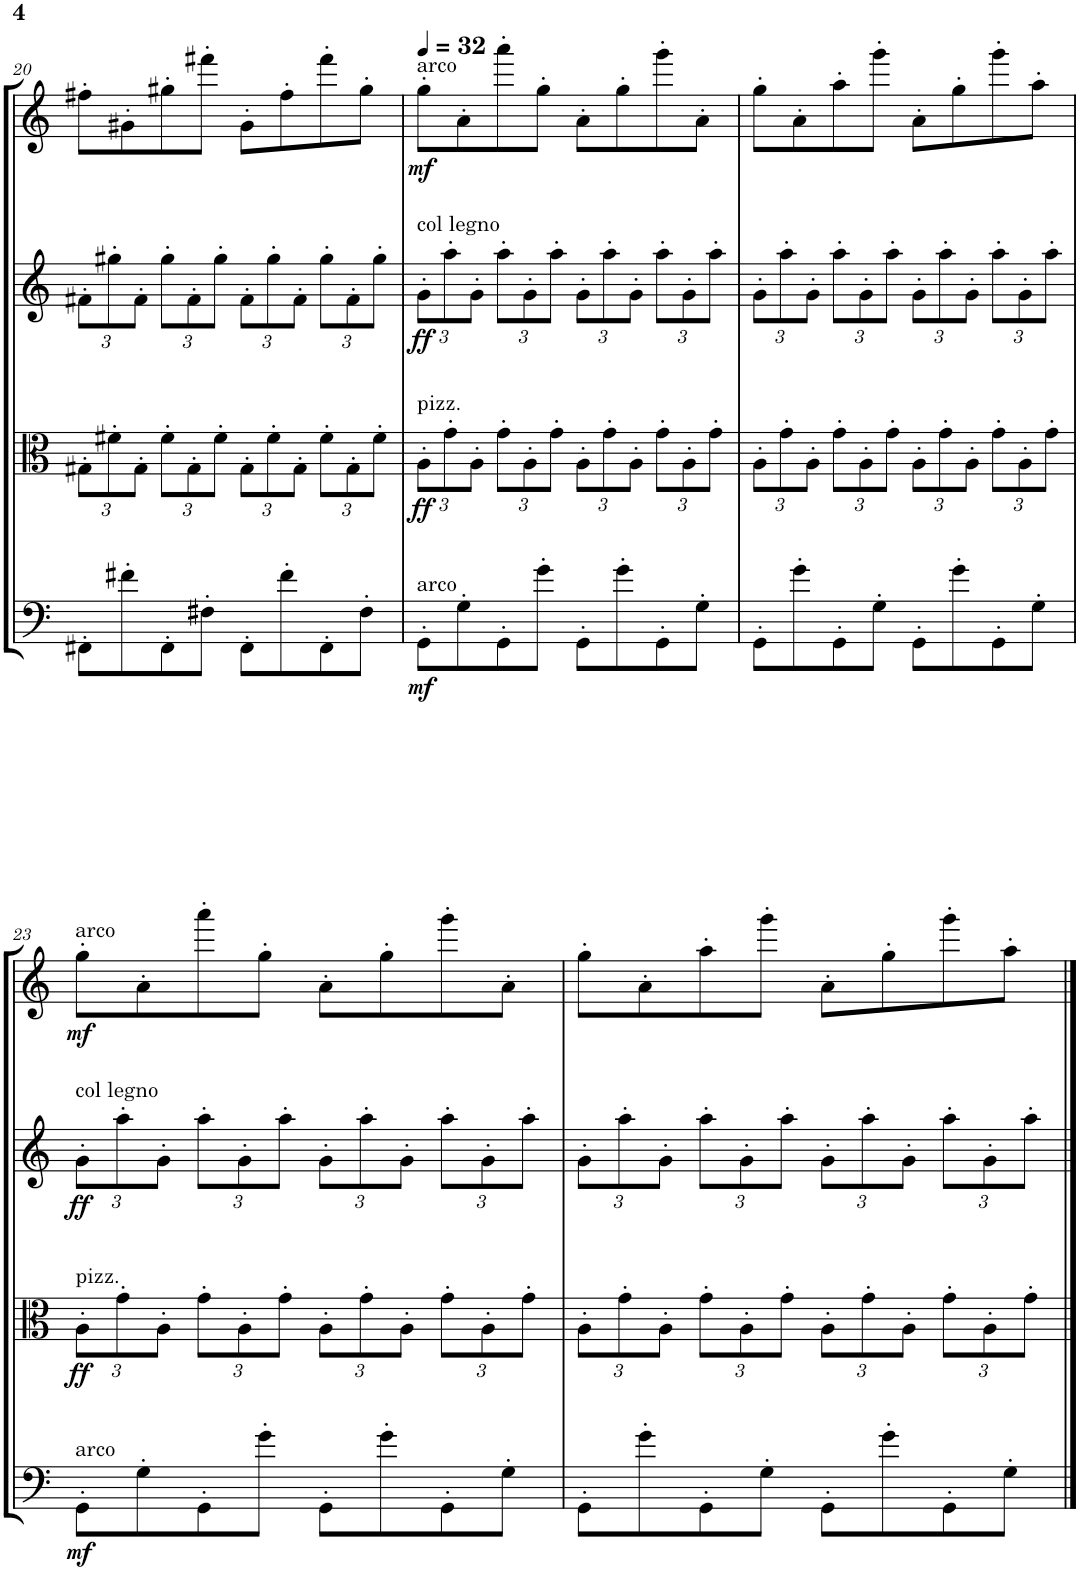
**kern	**dynam	**kern	**dynam	**kern	**dynam	**kern	**dynam
*part4	*part4	*part3	*part3	*part2	*part2	*part1	*part1
*staff4	*staff4	*staff3	*staff3	*staff2	*staff2	*staff1	*staff1
*I"Violoncello	*	*I"Viola	*	*I"Violin II	*	*I"Violin I	*
*I'Vc	*	*I'Vla	*	*I'Vln	*	*I'Vln	*
!!LO:PB:g=z
*clefF4	*	*clefC3	*	*clefG2	*	*clefG2	*
*k[]	*	*k[]	*	*k[]	*	*k[]	*
*M4/4	*	*M4/4	*	*M4/4	*	*M4/4	*
*	*	*Xbrackettup	*	*Xbrackettup	*	*	*
=20	=20	=20	=20	=20	=20	=20	=20
8FF#X'\L	.	12G#X'\L	.	12f#X'\L	.	8ff#X'\L	.
.	.	12f#X'\	.	12gg#X'\	.	.	.
8f#X'\	.	.	.	.	.	8g#X'\	.
.	.	12G#'\J	.	12f#'\J	.	.	.
8FF#'\	.	12f#'\L	.	12gg#'\L	.	8gg#X'\	.
.	.	12G#'\	.	12f#'\	.	.	.
8F#X'\J	.	.	.	.	.	8fff#X'\J	.
.	.	12f#'\J	.	12gg#'\J	.	.	.
8FF#'\L	.	12G#'\L	.	12f#'\L	.	8g#'\L	.
.	.	12f#'\	.	12gg#'\	.	.	.
8f#'\	.	.	.	.	.	8ff#'\	.
.	.	12G#'\J	.	12f#'\J	.	.	.
8FF#'\	.	12f#'\L	.	12gg#'\L	.	8fff#'\	.
.	.	12G#'\	.	12f#'\	.	.	.
8F#'\J	.	.	.	.	.	8gg#'\J	.
.	.	12f#'\J	.	12gg#'\J	.	.	.
=21	=21	=21	=21	=21	=21	=21	=21
*	*	*	*	*	*	*MM32	*
!	!	!	!	!	!	!LO:TX:a:t=arco	!
!	!	!	!	!LO:TX:a:t=col legno	!	!	!
!	!	!LO:TX:a:t=pizz.	!	!	!	!	!
!LO:TX:a:t=arco	!	!	!	!	!	!	!
!	!LO:DY:b	!	!LO:DY:b	!	!LO:DY:b	!	!LO:DY:b
8GG'\L	mf	12A'\L	ff	12g'\L	ff	8gg'\L	mf
.	.	12g'\	.	12aa'\	.	.	.
8G'\	.	.	.	.	.	8a'\	.
.	.	12A'\J	.	12g'\J	.	.	.
8GG'\	.	12g'\L	.	12aa'\L	.	8aaa'\	.
.	.	12A'\	.	12g'\	.	.	.
8g'\J	.	.	.	.	.	8gg'\J	.
.	.	12g'\J	.	12aa'\J	.	.	.
8GG'\L	.	12A'\L	.	12g'\L	.	8a'\L	.
.	.	12g'\	.	12aa'\	.	.	.
8g'\	.	.	.	.	.	8gg'\	.
.	.	12A'\J	.	12g'\J	.	.	.
8GG'\	.	12g'\L	.	12aa'\L	.	8ggg'\	.
.	.	12A'\	.	12g'\	.	.	.
8G'\J	.	.	.	.	.	8a'\J	.
.	.	12g'\J	.	12aa'\J	.	.	.
=22	=22	=22	=22	=22	=22	=22	=22
8GG'\L	.	12A'\L	.	12g'\L	.	8gg'\L	.
.	.	12g'\	.	12aa'\	.	.	.
8g'\	.	.	.	.	.	8a'\	.
.	.	12A'\J	.	12g'\J	.	.	.
8GG'\	.	12g'\L	.	12aa'\L	.	8aa'\	.
.	.	12A'\	.	12g'\	.	.	.
8G'\J	.	.	.	.	.	8ggg'\J	.
.	.	12g'\J	.	12aa'\J	.	.	.
8GG'\L	.	12A'\L	.	12g'\L	.	8a'\L	.
.	.	12g'\	.	12aa'\	.	.	.
8g'\	.	.	.	.	.	8gg'\	.
.	.	12A'\J	.	12g'\J	.	.	.
8GG'\	.	12g'\L	.	12aa'\L	.	8ggg'\	.
.	.	12A'\	.	12g'\	.	.	.
8G'\J	.	.	.	.	.	8aa'\J	.
.	.	12g'\J	.	12aa'\J	.	.	.
!!LO:LB:g=z
=23	=23	=23	=23	=23	=23	=23	=23
!	!	!	!	!	!	!LO:TX:a:t=arco	!
!	!	!	!	!LO:TX:a:t=col legno	!	!	!
!	!	!LO:TX:a:t=pizz.	!	!	!	!	!
!LO:TX:a:t=arco	!	!	!	!	!	!	!
!	!LO:DY:b	!	!LO:DY:b	!	!LO:DY:b	!	!LO:DY:b
8GG'\L	mf	12A'\L	ff	12g'\L	ff	8gg'\L	mf
.	.	12g'\	.	12aa'\	.	.	.
8G'\	.	.	.	.	.	8a'\	.
.	.	12A'\J	.	12g'\J	.	.	.
8GG'\	.	12g'\L	.	12aa'\L	.	8aaa'\	.
.	.	12A'\	.	12g'\	.	.	.
8g'\J	.	.	.	.	.	8gg'\J	.
.	.	12g'\J	.	12aa'\J	.	.	.
8GG'\L	.	12A'\L	.	12g'\L	.	8a'\L	.
.	.	12g'\	.	12aa'\	.	.	.
8g'\	.	.	.	.	.	8gg'\	.
.	.	12A'\J	.	12g'\J	.	.	.
8GG'\	.	12g'\L	.	12aa'\L	.	8ggg'\	.
.	.	12A'\	.	12g'\	.	.	.
8G'\J	.	.	.	.	.	8a'\J	.
.	.	12g'\J	.	12aa'\J	.	.	.
=24	=24	=24	=24	=24	=24	=24	=24
8GG'\L	.	12A'\L	.	12g'\L	.	8gg'\L	.
.	.	12g'\	.	12aa'\	.	.	.
8g'\	.	.	.	.	.	8a'\	.
.	.	12A'\J	.	12g'\J	.	.	.
8GG'\	.	12g'\L	.	12aa'\L	.	8aa'\	.
.	.	12A'\	.	12g'\	.	.	.
8G'\J	.	.	.	.	.	8ggg'\J	.
.	.	12g'\J	.	12aa'\J	.	.	.
8GG'\L	.	12A'\L	.	12g'\L	.	8a'\L	.
.	.	12g'\	.	12aa'\	.	.	.
8g'\	.	.	.	.	.	8gg'\	.
.	.	12A'\J	.	12g'\J	.	.	.
8GG'\	.	12g'\L	.	12aa'\L	.	8ggg'\	.
.	.	12A'\	.	12g'\	.	.	.
8G'\J	.	.	.	.	.	8aa'\J	.
.	.	12g'\J	.	12aa'\J	.	.	.
==	==	==	==	==	==	==	==
*-	*-	*-	*-	*-	*-	*-	*-
